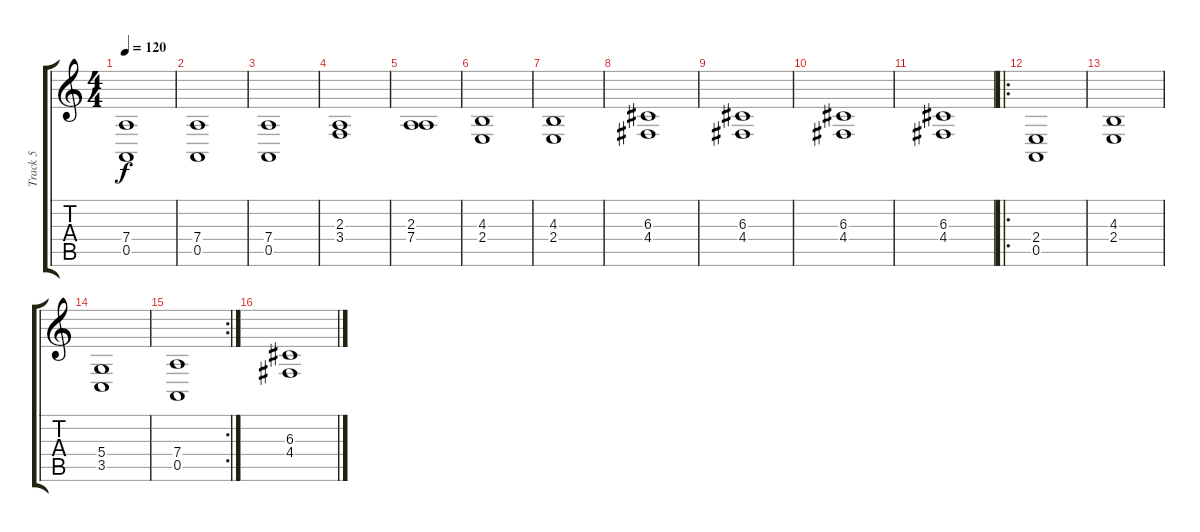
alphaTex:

\track ("Track 5" "Track 5") {instrument choiraahs}
\staff {score tabs}
\tuning (E4 B3 G3 D3 A2 E2) {hide}
\ts (4 4)
\tempo 120
\clef g2
\ks c
(7.4 0.5).1{dy f} |
(7.4 0.5).1 |
(7.4 0.5).1 |
(2.3 3.4).1 |
(2.3 7.4).1 |
(4.3 2.4).1 |
(4.3 2.4).1 |
(6.3 4.4).1 |
(6.3 4.4).1 |
(6.3 4.4).1 |
(6.3 4.4).1 |
\ro
(2.4 0.5).1 |
(4.3 2.4).1 |
(5.4 3.5).1 |
\rc 2
(7.4 0.5).1 |
(6.3 4.4).1
